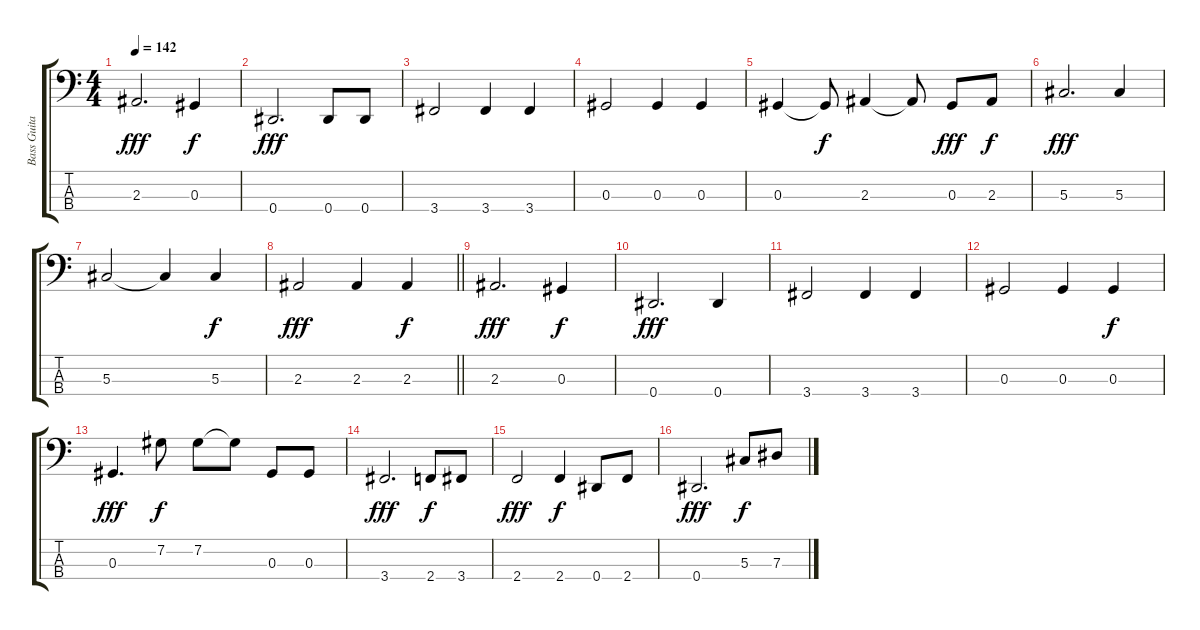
\track ("Bass Guitar" "Bass Guita") {instrument electricbassfinger}
\staff {score tabs}
\tuning (Gb2 Db2 Ab1 Eb1) {hide}
\ts (4 4)
\tempo 142
\clef f4
\ks c
2.3.2{d dy fff} 0.3.4{dy f} |
0.4.2{d dy fff} 0.4.8 0.4.8 |
3.4.2 3.4.4 3.4.4 |
0.3.2 0.3.4 0.3.4 |
0.3.4 0.3{t}.8{dy f} 2.3.4 2.3{t}.8 0.3.8{dy fff} 2.3.8{dy f} |
5.3.2{d dy fff} 5.3.4 |
5.3.2 5.3{t}.4 5.3.4{dy f} |
\barLineRight lightlight
2.3.2{dy fff} 2.3.4 2.3.4{dy f} |
2.3.2{d dy fff} 0.3.4{dy f} |
0.4.2{d dy fff} 0.4.4 |
3.4.2 3.4.4 3.4.4 |
0.3.2 0.3.4 0.3.4{dy f} |
0.3.4{d dy fff} 7.2.8{dy f} 7.2.8 7.2{t}.8 0.3.8 0.3.8 |
3.4.2{d dy fff} 2.4.8{dy f} 3.4.8 |
2.4.2{dy fff} 2.4.4{dy f} 0.4.8 2.4.8 |
0.4.2{d dy fff} 5.3.8{dy f} 7.3.8
